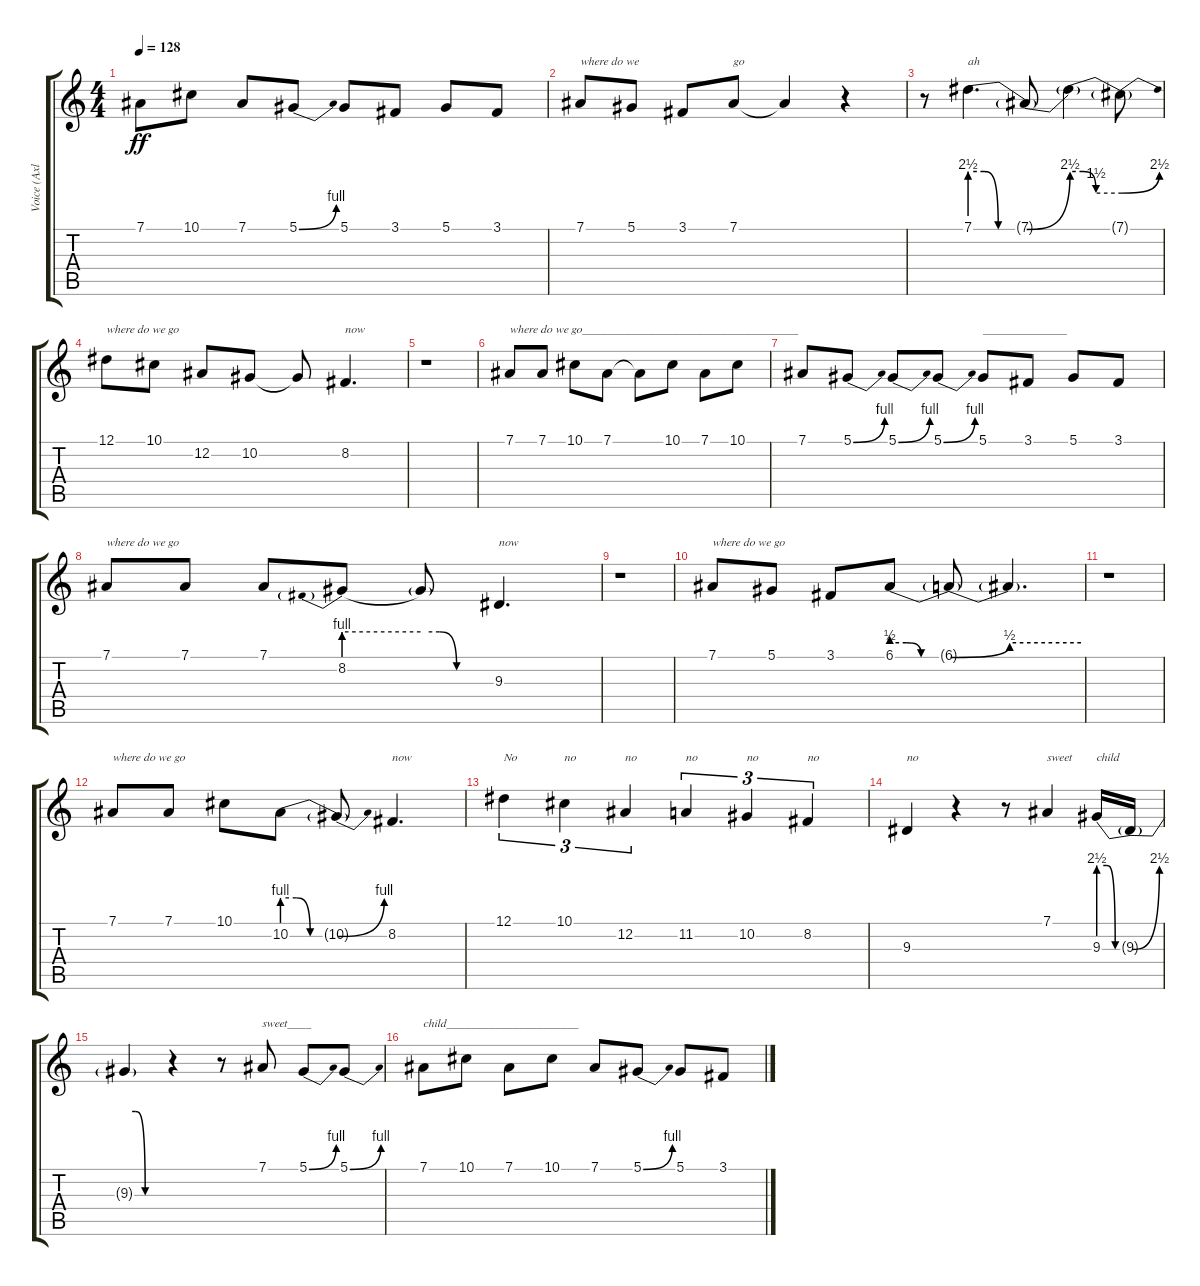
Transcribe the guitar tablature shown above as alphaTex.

\track ("Voice (Axl)" "Voice (Axl") {instrument lead2sawtooth}
\staff {score tabs}
\tuning (Eb4 Bb3 Gb3 Db3 Ab2 Eb2) {hide}
\ts (4 4)
\tempo 128
\clef g2
\ks c
7.1.8{dy ff} 10.1.8 7.1.8 5.1{be (bend 0 0 60 4)}.8 5.1.8 3.1.8 5.1.8 3.1.8 |
7.1.8{txt "where do we"} 5.1.8 3.1.8 7.1.8{txt "go"} 7.1{t}.4 r.4 |
r.8 7.1{be (custom 0 10 15 10 30 0 60 0)}.4{d txt "ah"} 7.1{be (bend 0 0 60 10) t}.8 7.1{be (custom 0 10 15 10 30 6 60 6) t}.4 7.1{be (bend 0 6 60 10) t}.8 |
12.1.8{txt "where do we go"} 10.1.8 12.2.8 10.2.8 10.2{t}.8 8.2.4{d txt "now"} |
r.1 |
7.1.8{txt "where do we go____________________________________"} 7.1.8 10.1.8 7.1.8 7.1{t}.8 10.1.8 7.1.8 10.1.8 |
7.1.8 5.1{be (bend 0 0 60 4)}.8 5.1{be (bend 0 0 60 4)}.8 5.1{be (bend 0 0 60 4)}.8 5.1.8{txt "______________"} 3.1.8 5.1.8 3.1.8 |
7.1.8{txt "where do we go"} 7.1.8 7.1.8 8.2{be (prebend 0 4 60 4)}.8 8.2{be (custom 0 4 15 4 30 0 60 0) t}.8 9.3.4{d txt "now"} |
r.1 |
7.1.8{txt "where do we go"} 5.1.8 3.1.8 6.1{be (custom 0 2 15 2 30 0 60 0)}.8 6.1{be (bend 0 0 60 2) t}.8 6.1{be (hold 0 2 60 2) t}.4{d} |
r.1 |
7.1.8{txt "where do we go"} 7.1.8 10.1.8 10.2{be (custom 0 4 15 4 30 0 60 0)}.8 10.2{be (bend 0 0 60 4) t}.8 8.2.4{d txt "now"} |
12.1.4{tu (3 2) txt "No"} 10.1.4{tu (3 2) txt "no"} 12.2.4{tu (3 2) txt "no"} 11.2.4{tu (3 2) txt "no"} 10.2.4{tu (3 2) txt "no"} 8.2.4{tu (3 2) txt "no"} |
9.3.4{txt "no"} r.4 r.8 7.1.4{txt "sweet"} 9.3{be (custom 0 10 15 10 30 0 60 0)}.16{txt "child"} 9.3{be (bend 0 0 60 10) t}.16 |
9.3{be (custom 0 10 15 10 30 0 60 0) t}.4 r.4 r.8 7.1.8{txt "sweet____"} 5.1{be (bend 0 0 60 4)}.8 5.1{be (bend 0 0 60 4)}.8 |
7.1.8{txt "child______________________"} 10.1.8 7.1.8 10.1.8 7.1.8 5.1{be (bend 0 0 60 4)}.8 5.1.8 3.1.8
